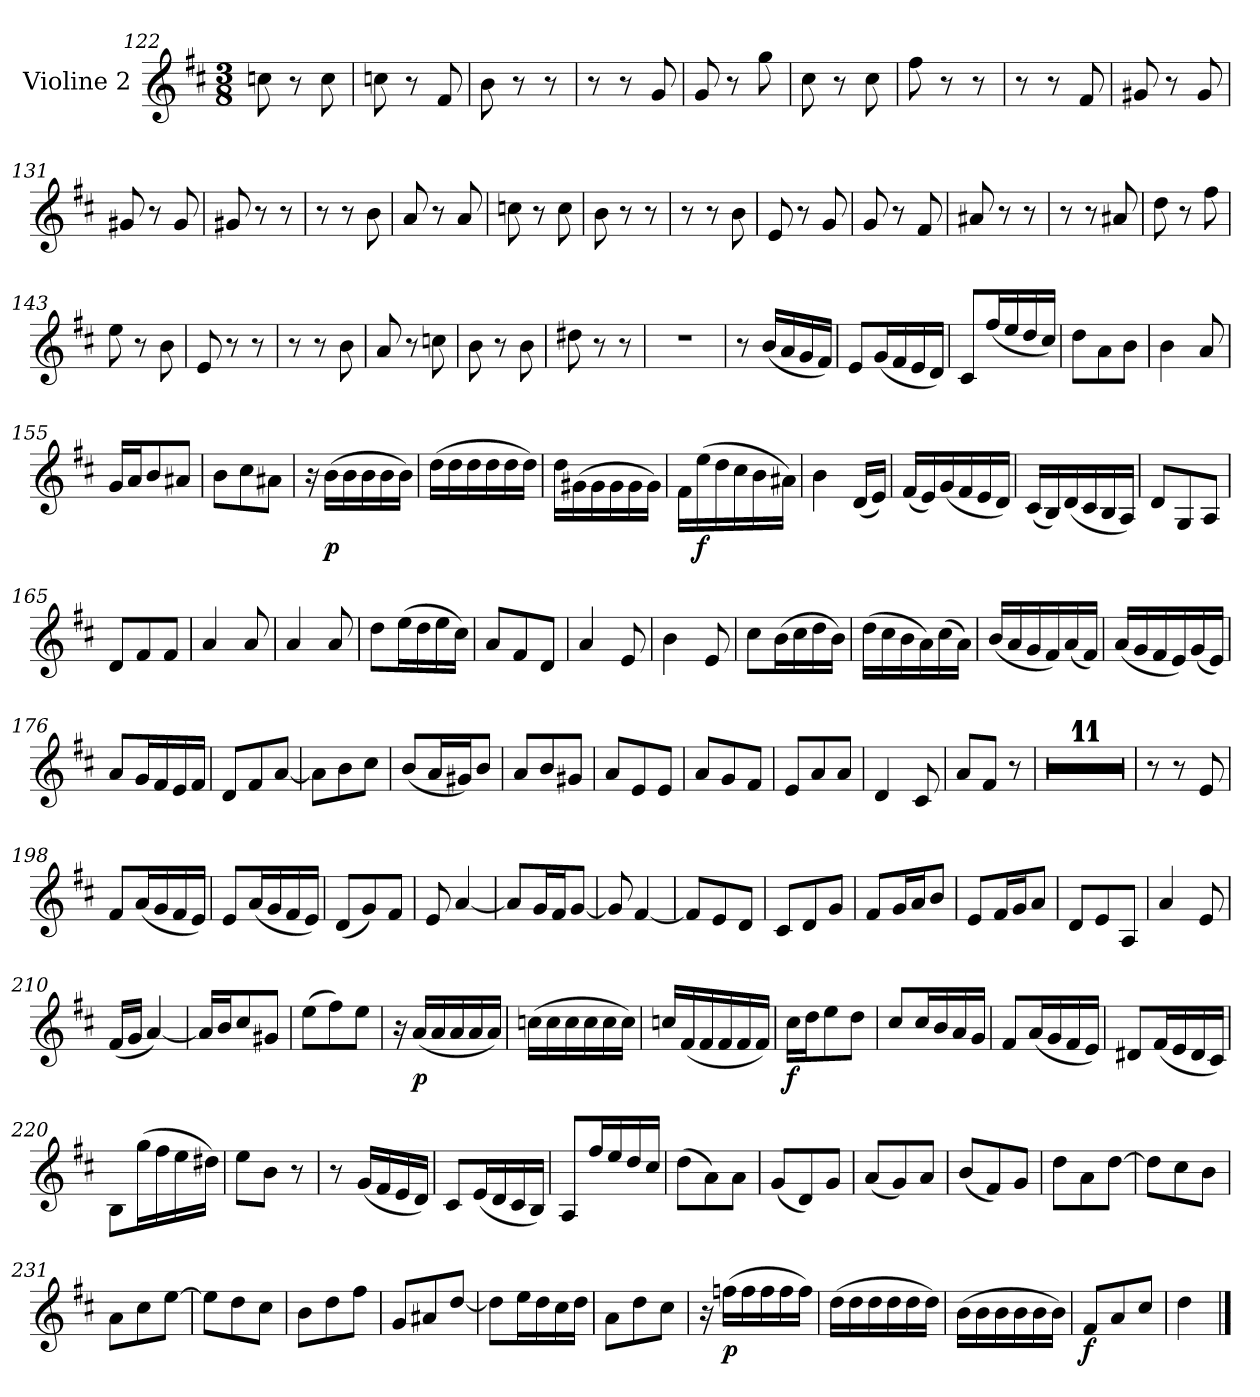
**kern	**dynam
*part1	*part1
*staff1	*staff1
*I"Violine 2	*
*I'Vl 2	*
*clefG2	*
*k[f#c#]	*
*M3/8	*
=122	=122
8ccn\	.
8r	.
8cc\	.
!!LO:LB:g=z
=123	=123
8ccn\	.
8r	.
8f#/	.
!!LO:LB:g=z
=124	=124
8b\	.
8r	.
8r	.
=125	=125
8r	.
8r	.
8g/	.
=126	=126
8g/	.
8r	.
8gg\	.
=127	=127
8cc#\	.
8r	.
8cc#\	.
=128	=128
8ff#\	.
8r	.
8r	.
=129	=129
8r	.
8r	.
8f#/	.
!!LO:LB:g=z
=130	=130
8g#X/	.
8r	.
8g#/	.
=131	=131
8g#X/	.
8r	.
8g#/	.
=132	=132
8g#X/	.
8r	.
8r	.
=133	=133
8r	.
8r	.
8b\	.
=134	=134
8a/	.
8r	.
8a/	.
=135	=135
8ccn\	.
8r	.
8cc\	.
!!LO:LB:g=z
=136	=136
8b\	.
8r	.
8r	.
=137	=137
8r	.
8r	.
8b\	.
=138	=138
8e/	.
8r	.
8g/	.
=139	=139
8g/	.
8r	.
8f#/	.
=140	=140
8a#X/	.
8r	.
8r	.
=141	=141
8r	.
8r	.
8a#X/	.
!!LO:LB:g=z
=142	=142
8dd\	.
8r	.
8ff#\	.
=143	=143
8ee\	.
8r	.
8b\	.
=144	=144
8e/	.
8r	.
8r	.
=145	=145
8r	.
8r	.
8b\	.
=146	=146
8a/	.
8r	.
8ccn\	.
=147	=147
8b\	.
8r	.
8b\	.
!!LO:LB:g=z
=148	=148
8dd#X\	.
8r	.
8r	.
=149	=149
4.r	.
=150	=150
8r	.
(16b/LL	.
16a/	.
16g/	.
16f#/JJ)	.
=151	=151
8e/L	.
(16g/L	.
16f#/	.
16e/	.
16d/JJ)	.
=152	=152
8c#/L	.
(16ff#/L	.
16ee/	.
16dd/	.
16cc#/JJ)	.
=153	=153
8dd\L	.
8a\	.
8b\J	.
=154	=154
4b\	.
8a/	.
!!LO:PB:g=z
=155	=155
16g/LL	.
16a/J	.
8b/	.
8a#X/J	.
=156	=156
8b\L	.
8cc#\	.
8a#X\J	.
=157	=157
16r	.
!	!LO:DY:b
(16b\LL	p
16b\	.
16b\	.
16b\	.
16b\JJ)	.
=158	=158
(16dd\LL	.
16dd\	.
16dd\	.
16dd\	.
16dd\	.
16dd\JJ)	.
=159	=159
16dd\LL	.
(16g#X\	.
16g#\	.
16g#\	.
16g#\	.
16g#\JJ)	.
!!LO:LB:g=z
=160	=160
16f#\LL	.
!	!LO:DY:b
(16ee\	f
16dd\	.
16cc#\	.
16b\	.
16a#X\JJ)	.
=161	=161
4b\	.
(16d/LL	.
16e/JJ)	.
!!LO:LB:g=z
=162	=162
(16f#/LL	.
16e/)	.
(16g/	.
16f#/	.
16e/	.
16d/JJ)	.
=163	=163
(16c#/LL	.
16B/)	.
(16d/	.
16c#/	.
16B/	.
16A/JJ)	.
=164	=164
8d/L	.
8G/	.
8A/J	.
=165	=165
8d/L	.
8f#/	.
8f#/J	.
=166	=166
4a/	.
8a/	.
=167	=167
4a/	.
8a/	.
=168	=168
8dd\L	.
(16ee\L	.
16dd\	.
16ee\	.
16cc#\JJ)	.
!!LO:LB:g=z
=169	=169
8a/L	.
8f#/	.
8d/J	.
=170	=170
4a/	.
8e/	.
=171	=171
4b\	.
8e/	.
=172	=172
8cc#\L	.
(16b\L	.
16cc#\	.
16dd\	.
16b\JJ)	.
=173	=173
(16dd\LL	.
16cc#\	.
16b\	.
16a\)	.
(16cc#\	.
16a\JJ)	.
=174	=174
(16b/LL	.
16a/	.
16g/	.
16f#/)	.
(16a/	.
16f#/JJ)	.
!!LO:LB:g=z
=175	=175
(16a/LL	.
16g/	.
16f#/	.
16e/)	.
(16g/	.
16e/JJ)	.
!!LO:LB:g=z
=176	=176
8a/L	.
16g/L	.
16f#/	.
16e/	.
16f#/JJ	.
=177	=177
8d/L	.
8f#/	.
[8a/J	.
=178	=178
8a\L]	.
8b\	.
8cc#\J	.
=179	=179
(8b/L	.
16a/L	.
16g#X/J)	.
8b/J	.
=180	=180
8a/L	.
8b/	.
8g#X/J	.
=181	=181
8a/L	.
8e/	.
8e/J	.
=182	=182
8a/L	.
8g/	.
8f#/J	.
!!LO:LB:g=z
=183	=183
8e/L	.
8a/	.
8a/J	.
=184	=184
4d/	.
8c#/	.
=185	=185
8a/L	.
8f#/J	.
8r	.
=186	=186
4.r	.
=187	=187
4.r	.
=188	=188
4.r	.
=189	=189
4.r	.
=190	=190
4.r	.
=191	=191
4.r	.
=192	=192
4.r	.
=193	=193
4.r	.
=194	=194
4.r	.
!!LO:LB:g=z
=195	=195
4.r	.
=196	=196
4.r	.
!!LO:LB:g=z
=197	=197
8r	.
8r	.
8e/	.
=198	=198
8f#/L	.
(16a/L	.
16g/	.
16f#/	.
16e/JJ)	.
=199	=199
8e/L	.
(16a/L	.
16g/	.
16f#/	.
16e/JJ)	.
=200	=200
(8d/L	.
8g/)	.
8f#/J	.
=201	=201
8e/	.
[4a/	.
=202	=202
8a/L]	.
16g/L	.
16f#/J	.
[8g/J	.
=203	=203
8g/]	.
[4f#/	.
!!LO:LB:g=z
=204	=204
8f#/L]	.
8e/	.
8d/J	.
=205	=205
8c#/L	.
8d/	.
8g/J	.
=206	=206
8f#/L	.
16g/L	.
16a/J	.
8b/J	.
=207	=207
8e/L	.
16f#/L	.
16g/J	.
8a/J	.
=208	=208
8d/L	.
8e/	.
8A/J	.
=209	=209
4a/	.
8e/	.
!!LO:LB:g=z
=210	=210
(16f#/LL	.
16g/JJ	.
[4a/)	.
=211	=211
16a/LL]	.
16b/J	.
8cc#/	.
8g#X/J	.
=212	=212
(8ee\L	.
8ff#\)	.
8ee\J	.
=213	=213
16r	.
!	!LO:DY:b
(16a/LL	p
16a/	.
16a/	.
16a/	.
16a/JJ)	.
=214	=214
(16ccn\LL	.
16cc\	.
16cc\	.
16cc\	.
16cc\	.
16cc\JJ)	.
=215	=215
16ccn/LL	.
(16f#/	.
16f#/	.
16f#/	.
16f#/	.
16f#/JJ)	.
!!LO:LB:g=z
=216	=216
!	!LO:DY:b
16cc#\LL	f
16dd\J	.
8ee\	.
8dd\J	.
!!LO:LB:g=z
=217	=217
8cc#/L	.
16cc#/L	.
16b/	.
16a/	.
16g/JJ	.
=218	=218
8f#/L	.
(16a/L	.
16g/	.
16f#/	.
16e/JJ)	.
=219	=219
8d#X/L	.
(16f#/L	.
16e/	.
16d#/	.
16c#/JJ)	.
=220	=220
8B\L	.
(16gg\L	.
16ff#\	.
16ee\	.
16dd#X\JJ)	.
=221	=221
8ee\L	.
8b\J	.
8r	.
=222	=222
8r	.
(16g/LL	.
16f#/	.
16e/	.
16d/JJ)	.
!!LO:PB:g=z
=223	=223
8c#/L	.
(16e/L	.
16d/	.
16c#/	.
16B/JJ)	.
=224	=224
8A/L	.
16ff#/L	.
16ee/	.
16dd/	.
16cc#/JJ	.
=225	=225
(8dd\L	.
8a\)	.
8a\J	.
=226	=226
(8g/L	.
8d/)	.
8g/J	.
=227	=227
(8a/L	.
8g/)	.
8a/J	.
=228	=228
(8b/L	.
8f#/)	.
8g/J	.
!!LO:LB:g=z
=229	=229
8dd\L	.
8a\	.
[8dd\J	.
=230	=230
8dd\L]	.
8cc#\	.
8b\J	.
=231	=231
8a\L	.
8cc#\	.
[8ee\J	.
=232	=232
8ee\L]	.
8dd\	.
8cc#\J	.
=233	=233
8b\L	.
8dd\	.
8ff#\J	.
=234	=234
8g/L	.
8a#X/	.
[8dd/J	.
!!LO:LB:g=z
=235	=235
8dd\L]	.
16ee\L	.
16dd\	.
16cc#\	.
16dd\JJ	.
=236	=236
8a\L	.
8dd\	.
8cc#\J	.
=237	=237
16r	.
!	!LO:DY:b
(16ffn\LL	p
16ff\	.
16ff\	.
16ff\	.
16ff\JJ)	.
=238	=238
(16dd\LL	.
16dd\	.
16dd\	.
16dd\	.
16dd\	.
16dd\JJ)	.
=239	=239
(16b\LL	.
16b\	.
16b\	.
16b\	.
16b\	.
16b\JJ)	.
=240	=240
!	!LO:DY:b
8f#/L	f
8a/	.
8cc#/J	.
!!LO:LB:g=z
=241	=241
4dd>\	.
==	==
*-	*-
